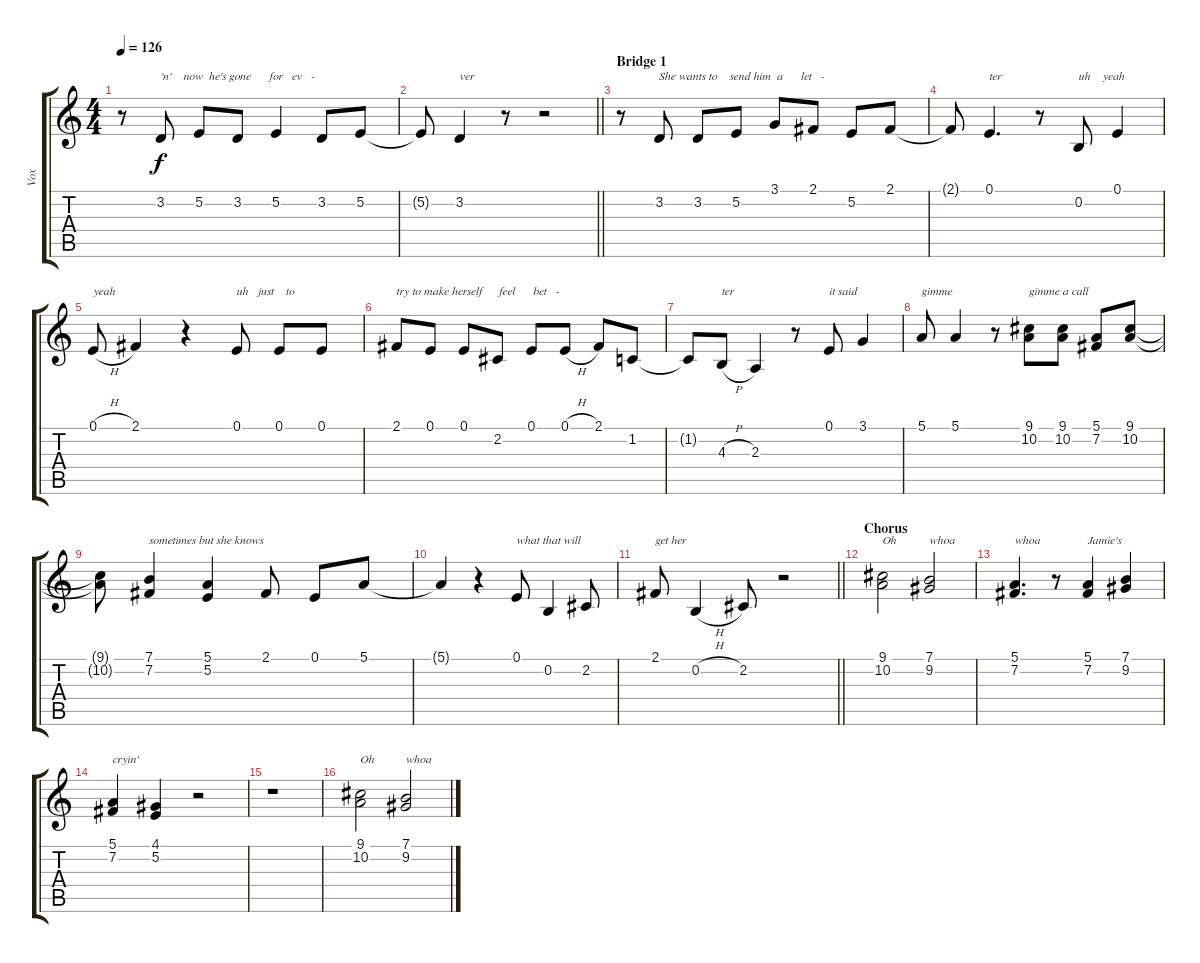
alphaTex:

\track ("Vox" "Vox") {instrument altosax}
\staff {score tabs}
\tuning (E4 B3 G3 D3 A2 E2) {hide}
\ts (4 4)
\tempo 126
\clef g2
\ks c
r.8{dy f} 3.2.8{txt "'n'    now  he's gone      for   ev   -"} 5.2.8 3.2.8 5.2.4 3.2.8 5.2.8 |
\barLineRight lightlight
5.2{t}.8 3.2.4{txt "ver"} r.8 r.2 |
\section ("" "Bridge 1")
r.8 3.2.8{txt "She wants to    send him  a      let   -"} 3.2.8 5.2.8 3.1.8 2.1.8 5.2.8 2.1.8 |
2.1{t}.8 0.1.4{d txt "ter"} r.8 0.2.8{txt "uh    yeah"} 0.1.4 |
0.1{h}.8{txt "yeah"} 2.1.4 r.4 0.1.8{txt "uh   just    to"} 0.1.8 0.1.8 |
2.1.8{txt "try to make herself     feel      bet   -"} 0.1.8 0.1.8 2.2.8 0.1.8 0.1{h}.8 2.1.8 1.2.8 |
1.2{t}.8 4.3{h}.8{txt "ter"} 2.3.4 r.8 0.1.8{txt "it said"} 3.1.4 |
5.1.8{txt "gimme"} 5.1.4 r.8 (9.1 10.2).8{txt "gimme a call"} (9.1 10.2).8 (5.1 7.2).8 (9.1 10.2).8 |
(9.1{t} 10.2{t}).8 (7.1 7.2).4{txt "sometimes but she knows"} (5.1 5.2).4 2.1.8 0.1.8 5.1.8 |
5.1{t}.4 r.4 0.1.8{txt "what that will"} 0.2.4 2.2.8 |
\barLineRight lightlight
2.1.8{txt "get her"} 0.2{h}.4 2.2.8 r.2 |
\section ("" "Chorus")
(9.1 10.2).2{txt "Oh"} (7.1 9.2).2{txt "whoa"} |
(5.1 7.2).4{d txt "whoa"} r.8 (5.1 7.2).4{txt "Jamie's"} (7.1 9.2).4 |
(5.1 7.2).4{txt "cryin'"} (4.1 5.2).4 r.2 |
r.1 |
(9.1 10.2).2{txt "Oh"} (7.1 9.2).2{txt "whoa"}
